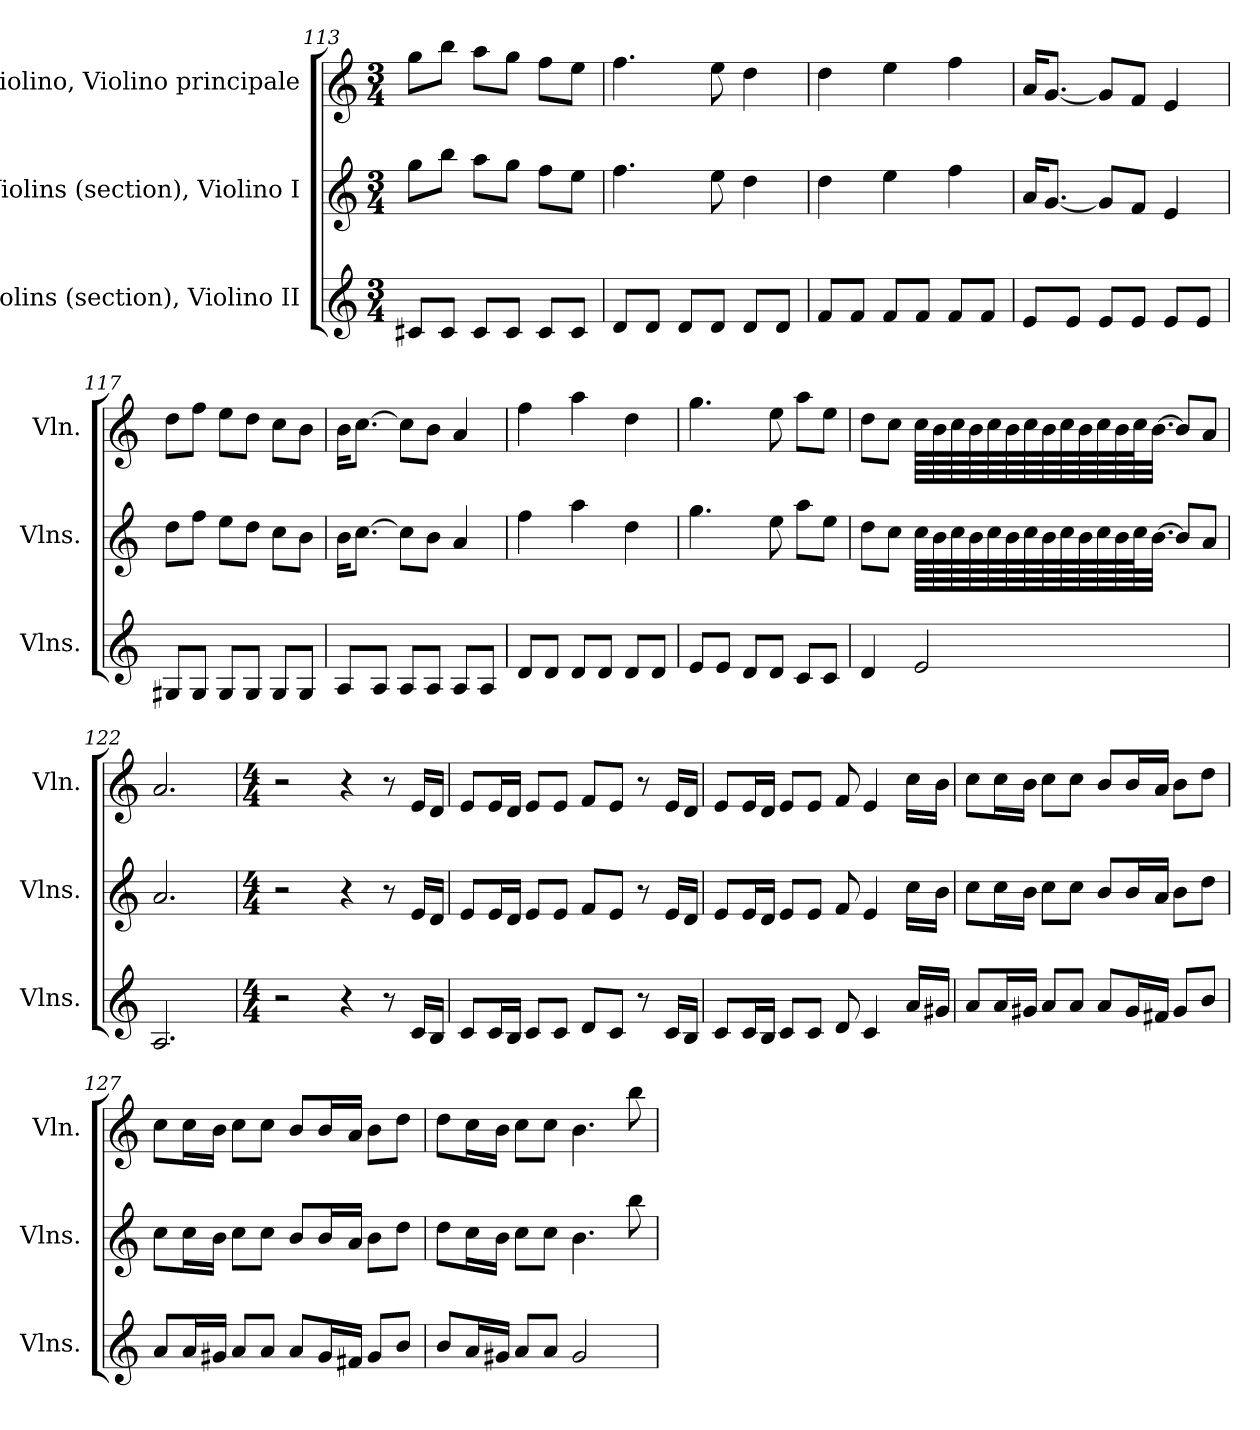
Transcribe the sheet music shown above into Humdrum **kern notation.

**kern	**kern	**kern
*part3	*part2	*part1
*staff3	*staff2	*staff1
*I"Violins (section), Violino II	*I"Violins (section), Violino I	*I"Violino, Violino principale
*I'Vlns.	*I'Vlns.	*I'Vln.
*clefG2	*clefG2	*clefG2
*k[]	*k[]	*k[]
*M3/4	*M3/4	*M3/4
=113	=113	=113
8c#X/L	8gg\L	8gg\L
8c#/J	8bb\J	8bb\J
8c#/L	8aa\L	8aa\L
8c#/J	8gg\J	8gg\J
8c#/L	8ff\L	8ff\L
8c#/J	8ee\J	8ee\J
=114	=114	=114
8d/L	4.ff\	4.ff\
8d/J	.	.
8d/L	.	.
8d/J	8ee\	8ee\
8d/L	4dd\	4dd\
8d/J	.	.
!!LO:PB:g=z
=115	=115	=115
8f/L	4dd\	4dd\
8f/J	.	.
8f/L	4ee\	4ee\
8f/J	.	.
8f/L	4ff\	4ff\
8f/J	.	.
=116	=116	=116
8e/L	16a/KL	16a/KL
.	[8.g/J	[8.g/J
8e/J	.	.
8e/L	8g/L]	8g/L]
8e/J	8f/J	8f/J
8e/L	4e/	4e/
8e/J	.	.
=117	=117	=117
8G#X/L	8dd\L	8dd\L
8G#/J	8ff\J	8ff\J
8G#/L	8ee\L	8ee\L
8G#/J	8dd\J	8dd\J
8G#/L	8cc\L	8cc\L
8G#/J	8b\J	8b\J
=118	=118	=118
8A/L	16b\KL	16b\KL
.	[8.cc\J	[8.cc\J
8A/J	.	.
8A/L	8cc\L]	8cc\L]
8A/J	8b\J	8b\J
8A/L	4a/	4a/
8A/J	.	.
=119	=119	=119
8d/L	4ff\	4ff\
8d/J	.	.
8d/L	4aa\	4aa\
8d/J	.	.
8d/L	4dd\	4dd\
8d/J	.	.
!!LO:LB:g=z
=120	=120	=120
8e/L	4.gg\	4.gg\
8e/J	.	.
8d/L	.	.
8d/J	8ee\	8ee\
8c/L	8aa\L	8aa\L
8c/J	8ee\J	8ee\J
=121	=121	=121
4d/	8dd\L	8dd\L
.	8cc\J	8cc\J
2e/	64cc\LLLL	64cc\LLLL
.	64b\	64b\
.	64cc\	64cc\
.	64b\	64b\
.	64cc\	64cc\
.	64b\	64b\
.	64cc\	64cc\
.	64b\	64b\
.	64cc\	64cc\
.	64b\	64b\
.	64cc\	64cc\
.	64b\	64b\
.	64cc\J	64cc\J
.	[32.b\JJJ	[32.b\JJJ
.	8b/L]	8b/L]
.	8a/J	8a/J
=122	=122	=122
2.A/	2.a/	2.a/
!!LO:LB:g=z
=123	=123	=123
*M4/4	*M4/4	*M4/4
*	*	*MM130
2r	2r	2r
4r	4r	4r
8r	8r	8r
16c/LL	16e/LL	16e/LL
16B/JJ	16d/JJ	16d/JJ
=124	=124	=124
8c/L	8e/L	8e/L
16c/L	16e/L	16e/L
16B/JJ	16d/JJ	16d/JJ
8c/L	8e/L	8e/L
8c/J	8e/J	8e/J
8d/L	8f/L	8f/L
8c/J	8e/J	8e/J
8r	8r	8r
16c/LL	16e/LL	16e/LL
16B/JJ	16d/JJ	16d/JJ
=125	=125	=125
8c/L	8e/L	8e/L
16c/L	16e/L	16e/L
16B/JJ	16d/JJ	16d/JJ
8c/L	8e/L	8e/L
8c/J	8e/J	8e/J
8d/	8f/	8f/
4c/	4e/	4e/
16a/LL	16cc\LL	16cc\LL
16g#X/JJ	16b\JJ	16b\JJ
!!LO:LB:g=z
=126	=126	=126
8a/L	8cc\L	8cc\L
16a/L	16cc\L	16cc\L
16g#X/JJ	16b\JJ	16b\JJ
8a/L	8cc\L	8cc\L
8a/J	8cc\J	8cc\J
8a/L	8b/L	8b/L
16g#/L	16b/L	16b/L
16f#X/JJ	16a/JJ	16a/JJ
8g#/L	8b\L	8b\L
8b/J	8dd\J	8dd\J
=127	=127	=127
8a/L	8cc\L	8cc\L
16a/L	16cc\L	16cc\L
16g#X/JJ	16b\JJ	16b\JJ
8a/L	8cc\L	8cc\L
8a/J	8cc\J	8cc\J
8a/L	8b/L	8b/L
16g#/L	16b/L	16b/L
16f#X/JJ	16a/JJ	16a/JJ
8g#/L	8b\L	8b\L
8b/J	8dd\J	8dd\J
=128	=128	=128
8b/L	8dd\L	8dd\L
16a/L	16cc\L	16cc\L
16g#X/JJ	16b\JJ	16b\JJ
8a/L	8cc\L	8cc\L
8a/J	8cc\J	8cc\J
2g#/	4.b\	4.b\
.	8bb\	8bb\
=	=	=
*-	*-	*-
